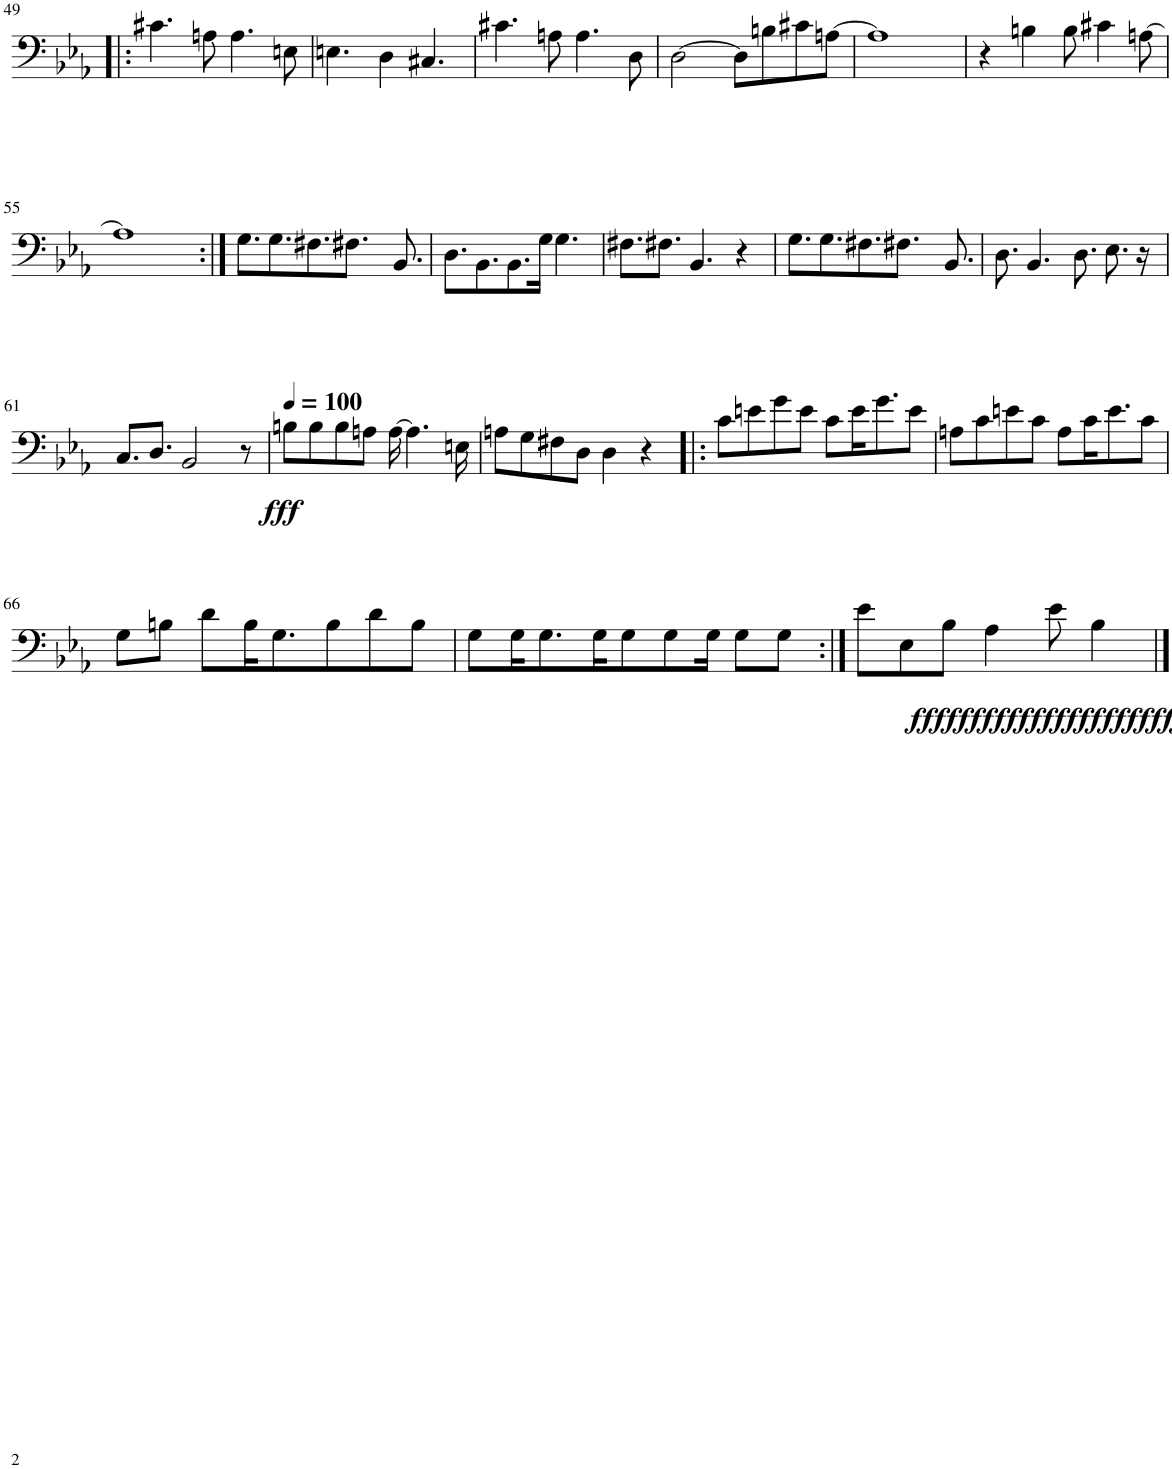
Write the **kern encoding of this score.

**kern	**dynam
*part1	*part1
*staff1	*staff1
*I"Trombone	*
*I'Tbn.	*
!!LO:PB:g=z
*clefF4	*
*k[b-e-a-]	*
*M4/4	*
=49!|:	=49!|:
4.c#X\	.
8An\	.
4.A\	.
8En\	.
=50	=50
4.En\	.
4D\	.
4.C#X/	.
=51	=51
4.c#X\	.
8An\	.
4.A\	.
8D\	.
=52	=52
[2D\	.
8D\L]	.
8Bn\	.
8c#X\	.
[8An\J	.
=53	=53
1A]	.
=54	=54
4r	.
4Bn\	.
8B\	.
4c#X\	.
[8An\	.
!!LO:LB:g=z
=55	=55
1A]	.
=56:|!	=56:|!
8.G\L	.
8.G\	.
8.F#X\	.
8.F#X\J	.
16ryy	.
8.BB-/	.
=57	=57
8.D\L	.
8.BB-\	.
8.BB-\	.
16G\Jk	.
4.G\	.
=58	=58
8.F#X\L	.
8.F#X\J	.
4.BB-/	.
4r	.
=59	=59
8.G\L	.
8.G\	.
8.F#X\	.
8.F#X\J	.
16ryy	.
8.BB-/	.
=60	=60
8.D\	.
4.BB-/	.
8.D\	.
8.E-\	.
16r	.
!!LO:LB:g=z
=61	=61
8.C/L	.
8.D/J	.
2BB-/	.
8r	.
=62	=62
*MM100	*
!	!LO:DY:b
8Bn\L	fff
8B\	.
8B\	.
8An\J	.
[16A\	.
4.A\]	.
16En\	.
=63	=63
8An\L	.
8G\	.
8F#X\	.
8D\J	.
4D\	.
4r	.
=64!|:	=64!|:
8c\L	.
8en\	.
8g\	.
8e\J	.
8c\L	.
16e\K	.
8.g\	.
8e\J	.
=65	=65
8An\L	.
8c\	.
8en\	.
8c\J	.
8A\L	.
16c\K	.
8.e\	.
8c\J	.
!!LO:LB:g=z
=66	=66
8G\L	.
8Bn\J	.
8d\L	.
16B\K	.
8.G\	.
8B\	.
8d\	.
8B\J	.
=67	=67
8G\L	.
16G\K	.
8.G\	.
16G\K	.
8G\	.
8G\	.
16G\Jk	.
8G\L	.
8G\J	.
=68:|!	=68:|!
8e-\L	.
8E-\	.
8B-\J	.
4A-\	.
!	!LO:DY:b
8e-\	other-dynamics
4B-\	.
==	==
*-	*-
